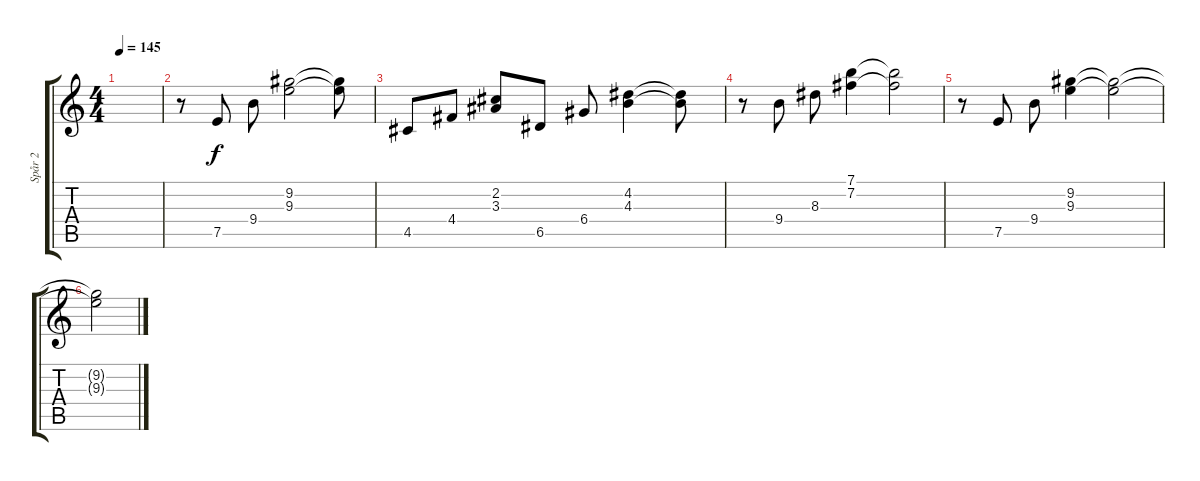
\track ("Spår 2" "Spår 2") {instrument overdrivenguitar}
\staff {score tabs}
\tuning (E4 B3 G3 D3 A2 E2) {hide}
\ts (4 4)
\tempo 145
\clef g2
\ks c
|
r.8 7.5.8 9.4.8 (9.2 9.3).2 (9.2{t} 9.3{t}).8 |
4.5.8 4.4.8 (2.2 3.3).8 6.5.8 6.4.8 (4.2 4.3).4 (4.2{t} 4.3{t}).8 |
r.8 9.4.8 8.3.8 (7.1 7.2).4 (7.1{t} 7.2{t}).2 |
r.8 7.5.8 9.4.8 (9.2 9.3).4 (9.2{t} 9.3{t}).2 |
(9.2{t} 9.3{t}).2
